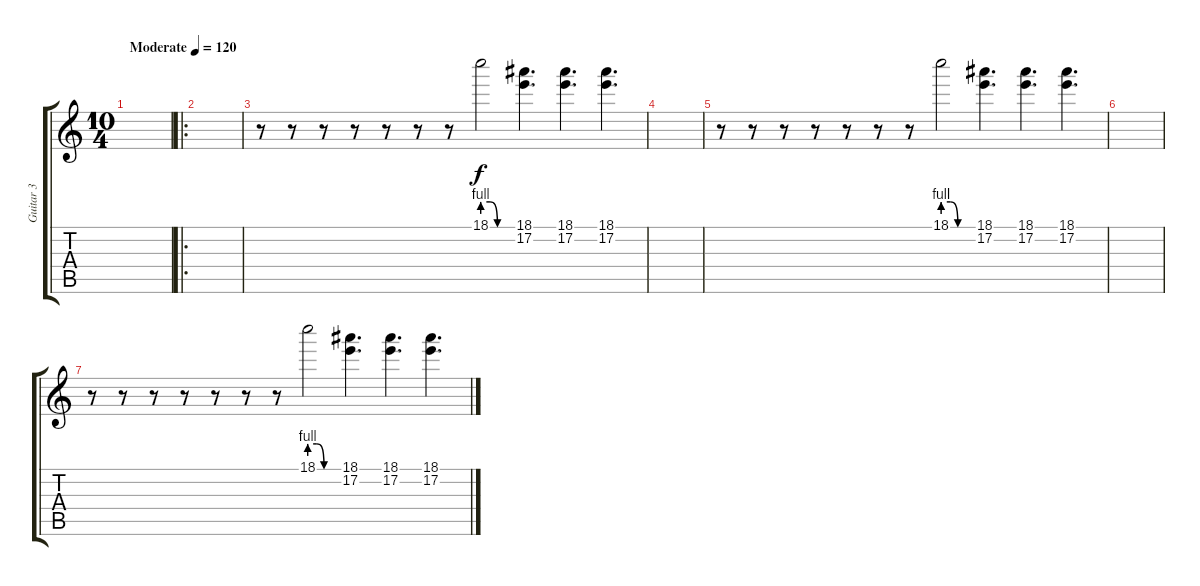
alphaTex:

\track ("Guitar 3" "Guitar 3") {instrument overdrivenguitar}
\staff {score tabs}
\tuning (E4 B3 G3 D3 A2 E2) {hide}
\ts (10 4)
\tempo (120 "Moderate")
\clef g2
\ks c
|
\ro
|
r.8 r.8 r.8 r.8 r.8 r.8 r.8 18.1{be (custom 0 4 15 4 30 0 60 0)}.2 (18.1 17.2).4{d} (18.1 17.2).4{d} (18.1 17.2).4{d} |
|
r.8 r.8 r.8 r.8 r.8 r.8 r.8 18.1{be (custom 0 4 15 4 30 0 60 0)}.2 (18.1 17.2).4{d} (18.1 17.2).4{d} (18.1 17.2).4{d} |
|
r.8 r.8 r.8 r.8 r.8 r.8 r.8 18.1{be (custom 0 4 15 4 30 0 60 0)}.2 (18.1 17.2).4{d} (18.1 17.2).4{d} (18.1 17.2).4{d}
